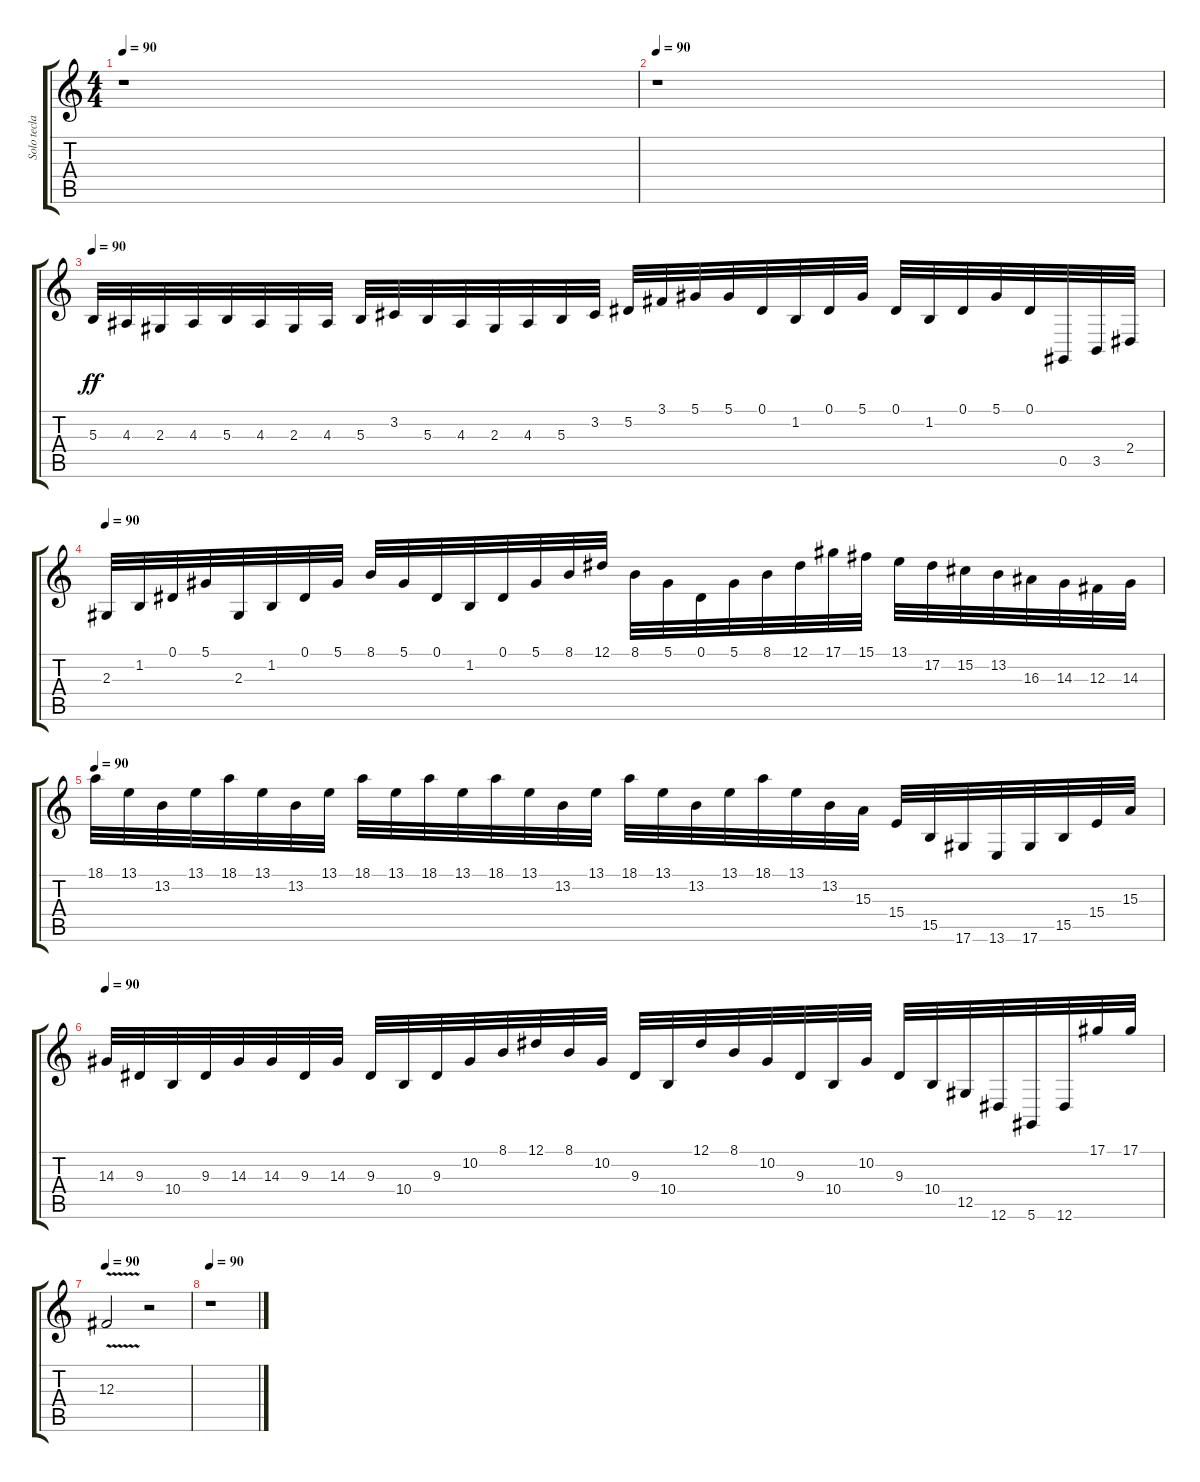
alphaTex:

\track ("Solo teclados" "Solo tecla") {instrument lead2sawtooth}
\staff {score tabs}
\tuning (Eb4 Bb3 Gb3 Db3 Ab2 Eb2) {hide}
\ts (4 4)
\tempo 90
\clef g2
\ks c
r.1{dy f} |
\tempo 90
r.1 |
\tempo 90
5.3.32{dy ff instrument lead2sawtooth} 4.3.32 2.3.32 4.3.32 5.3.32 4.3.32 2.3.32 4.3.32 5.3.32 3.2.32 5.3.32 4.3.32 2.3.32 4.3.32 5.3.32 3.2.32 5.2.32 3.1.32 5.1.32 5.1.32 0.1.32 1.2.32 0.1.32 5.1.32 0.1.32 1.2.32 0.1.32 5.1.32 0.1.32 0.5.32 3.5.32 2.4.32 |
\tempo 90
2.3.32 1.2.32 0.1.32 5.1.32 2.3.32 1.2.32 0.1.32 5.1.32 8.1.32 5.1.32 0.1.32 1.2.32 0.1.32 5.1.32 8.1.32 12.1.32 8.1.32 5.1.32 0.1.32 5.1.32 8.1.32 12.1.32 17.1.32 15.1.32 13.1.32 17.2.32 15.2.32 13.2.32 16.3.32 14.3.32 12.3.32 14.3.32 |
\tempo 90
18.1.32 13.1.32 13.2.32 13.1.32 18.1.32 13.1.32 13.2.32 13.1.32 18.1.32 13.1.32 18.1.32 13.1.32 18.1.32 13.1.32 13.2.32 13.1.32 18.1.32 13.1.32 13.2.32 13.1.32 18.1.32 13.1.32 13.2.32 15.3.32 15.4.32 15.5.32 17.6.32 13.6.32 17.6.32 15.5.32 15.4.32 15.3.32 |
\tempo 90
14.3.32 9.3.32 10.4.32 9.3.32 14.3.32 14.3.32 9.3.32 14.3.32 9.3.32 10.4.32 9.3.32 10.2.32 8.1.32 12.1.32 8.1.32 10.2.32 9.3.32 10.4.32 12.1.32 8.1.32 10.2.32 9.3.32 10.4.32 10.2.32 9.3.32 10.4.32 12.5.32 12.6.32 5.6.32 12.6.32 17.1.32 17.1.32 |
\tempo 90
12.3{v}.2 r.2 |
\tempo 90
r.1
